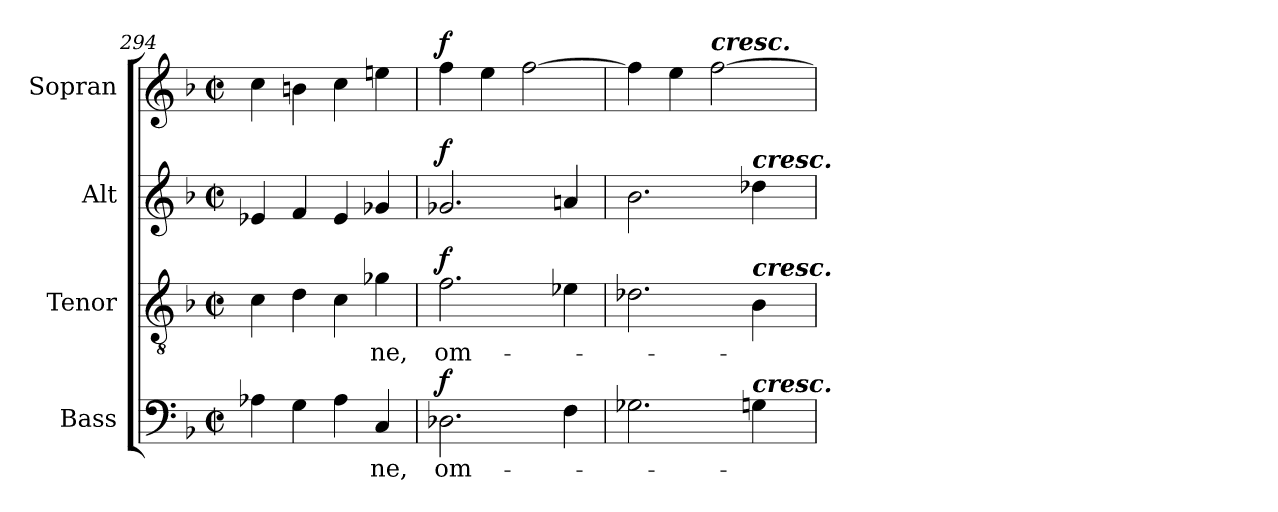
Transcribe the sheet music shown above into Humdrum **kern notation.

**kern	**text	**dynam	**kern	**text	**dynam	**kern	**dynam	**kern	**dynam
*part4	*part4	*part4	*part3	*part3	*part3	*part2	*part2	*part1	*part1
*staff4	*staff4	*staff4	*staff3	*staff3	*staff3	*staff2	*staff2	*staff1	*staff1
*I"Bass	*	*	*I"Tenor	*	*	*I"Alt	*	*I"Sopran	*
*I'B.	*	*	*I'T.	*	*	*I'A.	*	*I'S.	*
*clefF4	*	*	*clefGv2	*	*	*clefG2	*	*clefG2	*
*k[b-]	*	*	*k[b-]	*	*	*k[b-]	*	*k[b-]	*
*F:	*	*	*F:	*	*	*F:	*	*F:	*
*M2/2	*	*	*M2/2	*	*	*M2/2	*	*M2/2	*
*met(c|)	*	*	*met(c|)	*	*	*met(c|)	*	*met(c|)	*
=294	=294	=294	=294	=294	=294	=294	=294	=294	=294
4A-X\	.	.	4c\	.	.	4e-X/	.	4cc\	.
4G\	.	.	4d\	.	.	4f/	.	4bn\	.
4A-\	.	.	4c\	.	.	4e-/	.	4cc\	.
!	!LO:LY:b	!	!	!LO:LY:b	!	!	!	!	!
4C/	-ne,	.	4g-X\	-ne,	.	4g-X/	.	4een\	.
=295	=295	=295	=295	=295	=295	=295	=295	=295	=295
!	!LO:LY:b	!LO:DY:a	!	!LO:LY:b	!LO:DY:a	!	!LO:DY:a	!	!LO:DY:a
2.D-X\	om-	f	2.f\	om-	f	2.g-X/	f	4ff\	f
.	.	.	.	.	.	.	.	4ee\	.
.	.	.	.	.	.	.	.	[2ff\	.
4F\	.	.	4e-X\	.	.	4an/	.	.	.
=296	=296	=296	=296	=296	=296	=296	=296	=296	=296
2.G-X\	.	.	2.d-X\	.	.	2.b-\	.	4ff\]	.
.	.	.	.	.	.	.	.	4ee\	.
!	!	!	!	!	!	!	!	!LO:TX:a:Bi:t=cresc.	!
.	.	.	.	.	.	.	.	[2ff\	.
!	!	!	!	!	!	!LO:TX:a:Bi:t=cresc.	!	!	!
!	!	!	!LO:TX:a:Bi:t=cresc.	!	!	!	!	!	!
!LO:TX:a:Bi:t=cresc.	!	!	!	!	!	!	!	!	!
4Gn\	.	.	4B-\	.	.	4dd-X\	.	.	.
=	=	=	=	=	=	=	=	=	=
*-	*-	*-	*-	*-	*-	*-	*-	*-	*-
